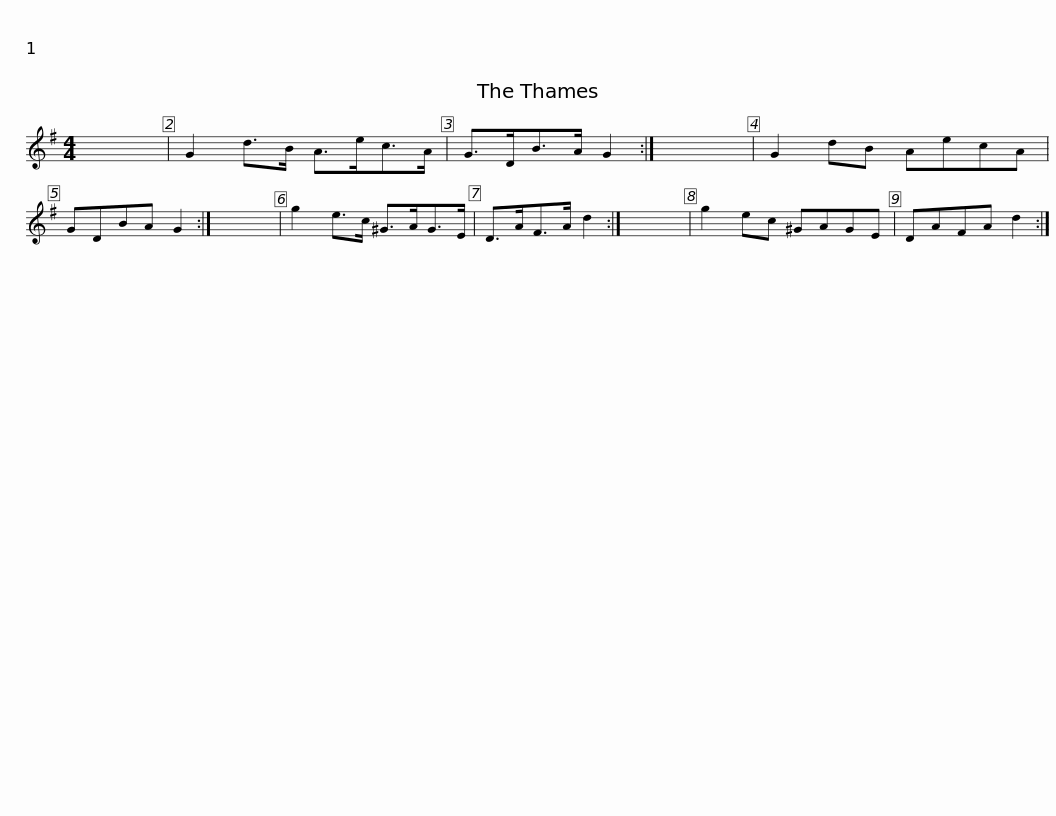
X:1
L:1/8
M:4/4
I:linebreak $
K:G
V:1 treble
V:1
 x8 | G2 d>B A>ec>A | G>DB>A G2 :| x8 | G2 dB AecA | %5
 GDBA G2 :| x8 | g2 e>c ^G>AG>E |$ D>AF>A d2 :| x8 | %10
 g2 ec ^GAGE | DAFA d2 :| %12
